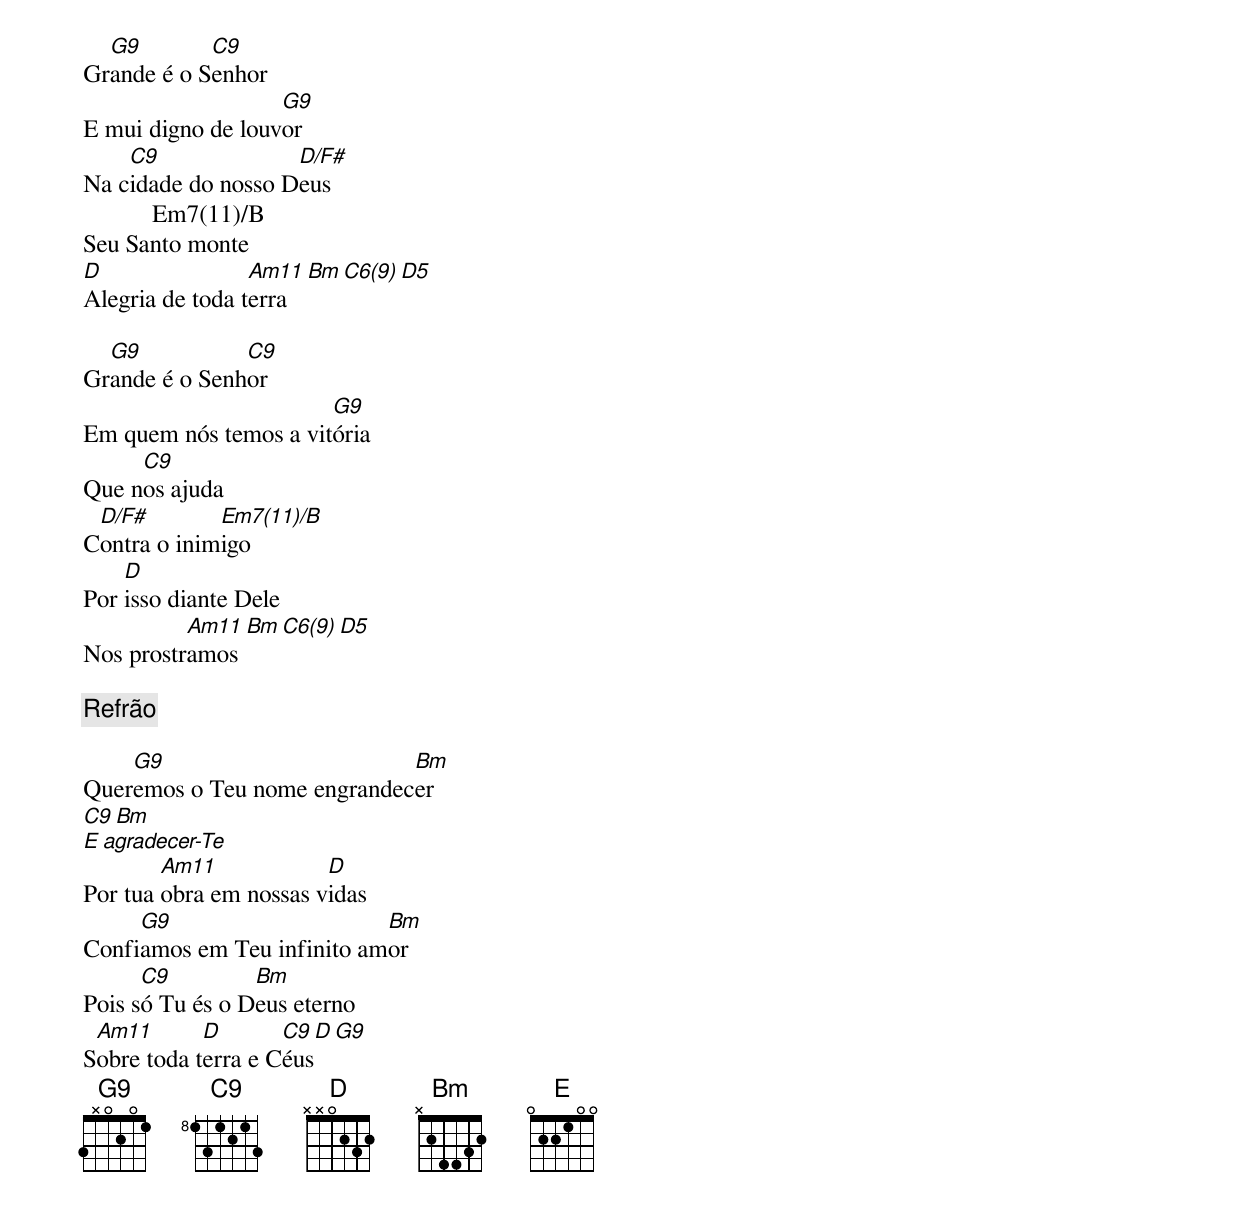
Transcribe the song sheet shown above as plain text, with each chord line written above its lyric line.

  G9        C9
Grande é o Senhor
                   G9
E mui digno de louvor
    C9              D/F#
Na cidade do nosso Deus
           Em7(11)/B
Seu Santo monte
D                Am11  Bm  C6(9)  D5
Alegria de toda terra

  G9           C9
Grande é o Senhor
                       G9
Em quem nós temos a vitória
     C9
Que nos ajuda
 D/F#        Em7(11)/B
Contra o inimigo
    D
Por isso diante Dele
          Am11  Bm  C6(9)  D5
Nos prostramos

[Refrão]

    G9                       Bm
Queremos o Teu nome engrandecer
C9       Bm
E agradecer-Te
        Am11            D
Por tua obra em nossas vidas
     G9                     Bm
Confiamos em Teu infinito amor
      C9         Bm
Pois só Tu és o Deus eterno
 Am11       D       C9   D  G9
Sobre toda terra e Céus
